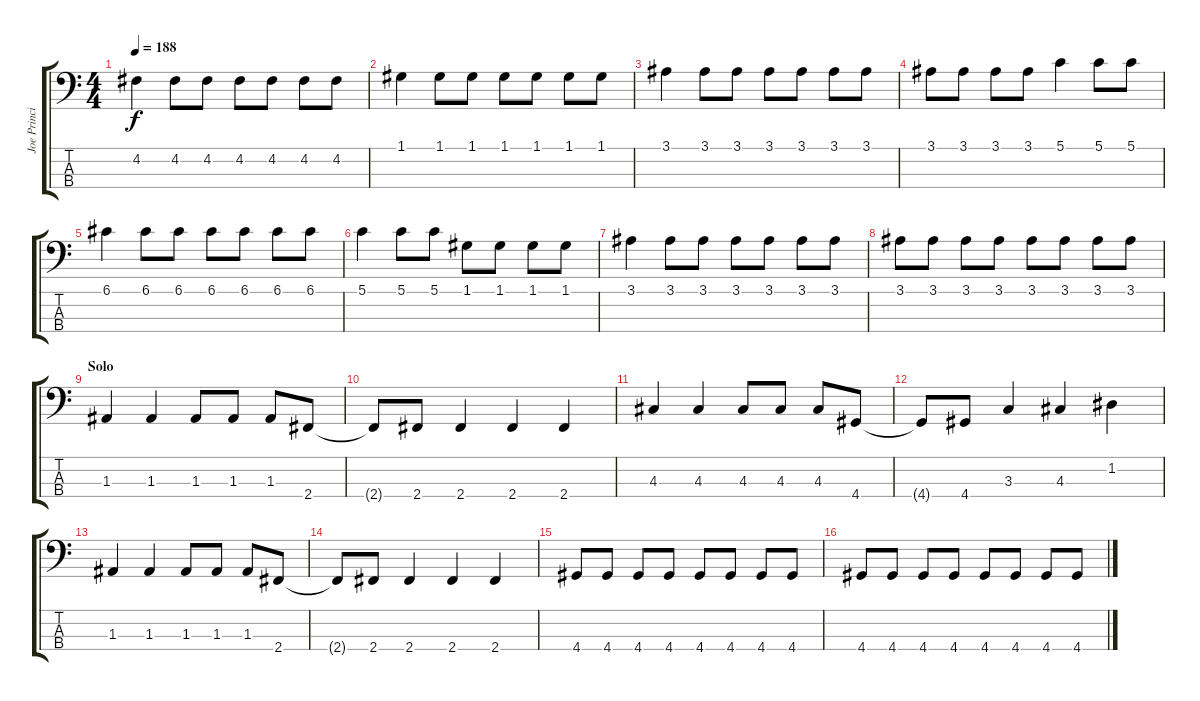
\track ("Joe Principe (Bass)" "Joe Princi") {instrument electricbassfinger}
\staff {score tabs}
\tuning (G2 D2 A1 E1) {hide}
\ts (4 4)
\tempo 188
\clef f4
\ks c
4.2.4{dy f} 4.2.8 4.2.8 4.2.8 4.2.8 4.2.8 4.2.8 |
1.1.4 1.1.8 1.1.8 1.1.8 1.1.8 1.1.8 1.1.8 |
3.1.4 3.1.8 3.1.8 3.1.8 3.1.8 3.1.8 3.1.8 |
3.1.8 3.1.8 3.1.8 3.1.8 5.1.4 5.1.8 5.1.8 |
6.1.4 6.1.8 6.1.8 6.1.8 6.1.8 6.1.8 6.1.8 |
5.1.4 5.1.8 5.1.8 1.1.8 1.1.8 1.1.8 1.1.8 |
3.1.4 3.1.8 3.1.8 3.1.8 3.1.8 3.1.8 3.1.8 |
3.1.8 3.1.8 3.1.8 3.1.8 3.1.8 3.1.8 3.1.8 3.1.8 |
\section ("" "Solo")
1.3.4 1.3.4 1.3.8 1.3.8 1.3.8 2.4.8 |
2.4{t}.8 2.4.8 2.4.4 2.4.4 2.4.4 |
4.3.4 4.3.4 4.3.8 4.3.8 4.3.8 4.4.8 |
4.4{t}.8 4.4.8 3.3.4 4.3.4 1.2.4 |
1.3.4 1.3.4 1.3.8 1.3.8 1.3.8 2.4.8 |
2.4{t}.8 2.4.8 2.4.4 2.4.4 2.4.4 |
4.4.8 4.4.8 4.4.8 4.4.8 4.4.8 4.4.8 4.4.8 4.4.8 |
4.4.8 4.4.8 4.4.8 4.4.8 4.4.8 4.4.8 4.4.8 4.4.8
